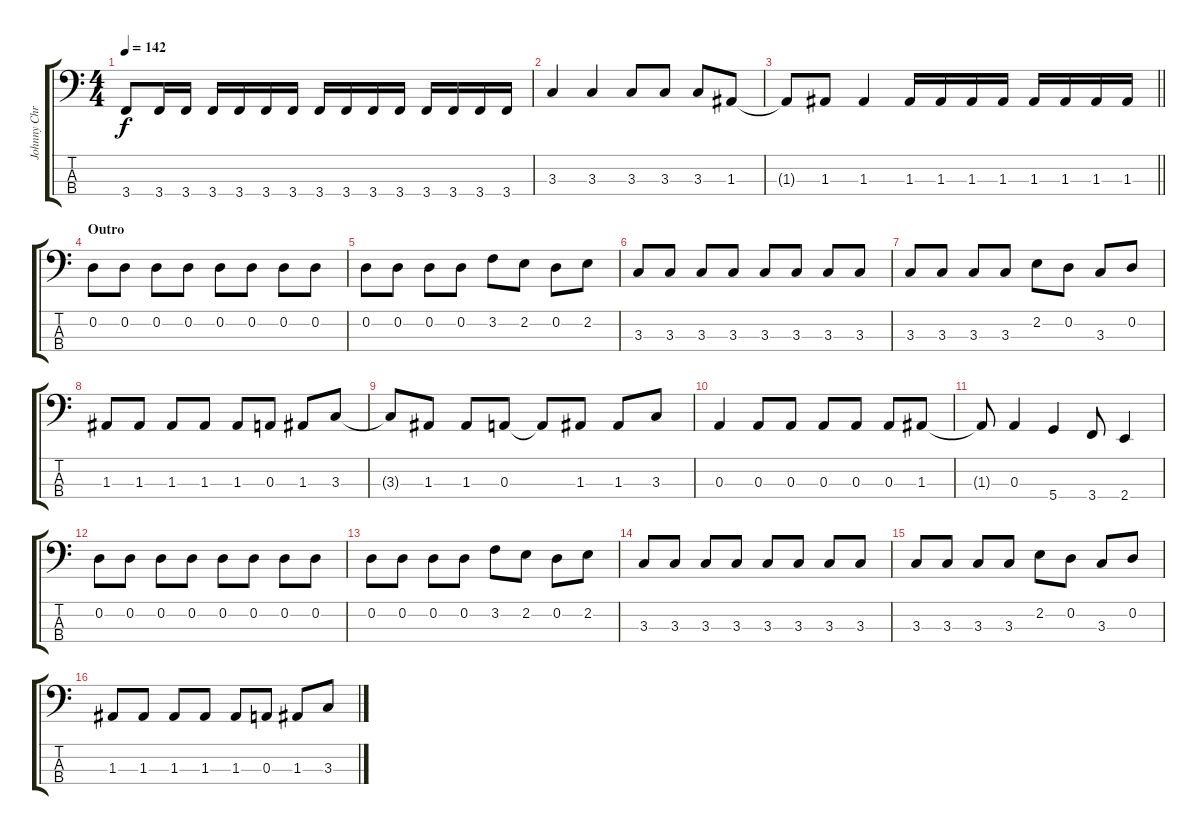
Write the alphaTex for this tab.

\track ("Johnny Christ Bass" "Johnny Chr") {instrument electricbasspick}
\staff {score tabs}
\tuning (G2 D2 A1 D1) {hide}
\ts (4 4)
\tempo 142
\clef f4
\ks c
3.4{t}.8{dy f} 3.4.16 3.4.16 3.4.16 3.4.16 3.4.16 3.4.16 3.4.16 3.4.16 3.4.16 3.4.16 3.4.16 3.4.16 3.4.16 3.4.16 |
3.3.4 3.3.4 3.3.8 3.3.8 3.3.8 1.3.8 |
\barLineRight lightlight
1.3{t}.8 1.3.8 1.3.4 1.3.16 1.3.16 1.3.16 1.3.16 1.3.16 1.3.16 1.3.16 1.3.16 |
\section ("" "Outro")
0.2.8{volume 13} 0.2.8 0.2.8 0.2.8 0.2.8 0.2.8 0.2.8 0.2.8 |
0.2.8 0.2.8 0.2.8 0.2.8 3.2.8 2.2.8 0.2.8 2.2.8 |
3.3.8 3.3.8 3.3.8 3.3.8 3.3.8 3.3.8 3.3.8 3.3.8 |
3.3.8 3.3.8 3.3.8 3.3.8 2.2.8 0.2.8 3.3.8 0.2.8 |
1.3.8 1.3.8 1.3.8 1.3.8 1.3.8 0.3.8 1.3.8 3.3.8 |
3.3{t}.8 1.3.8 1.3.8 0.3.8 0.3{t}.8 1.3.8 1.3.8 3.3.8 |
0.3.4 0.3.8 0.3.8 0.3.8 0.3.8 0.3.8 1.3.8 |
1.3{t}.8 0.3.4 5.4.4 3.4.8 2.4.4 |
0.2.8 0.2.8 0.2.8 0.2.8 0.2.8 0.2.8 0.2.8 0.2.8 |
0.2.8 0.2.8 0.2.8 0.2.8 3.2.8 2.2.8 0.2.8 2.2.8 |
3.3.8 3.3.8 3.3.8 3.3.8 3.3.8 3.3.8 3.3.8 3.3.8 |
3.3.8 3.3.8 3.3.8 3.3.8 2.2.8 0.2.8 3.3.8 0.2.8 |
1.3.8 1.3.8 1.3.8 1.3.8 1.3.8 0.3.8 1.3.8 3.3.8
